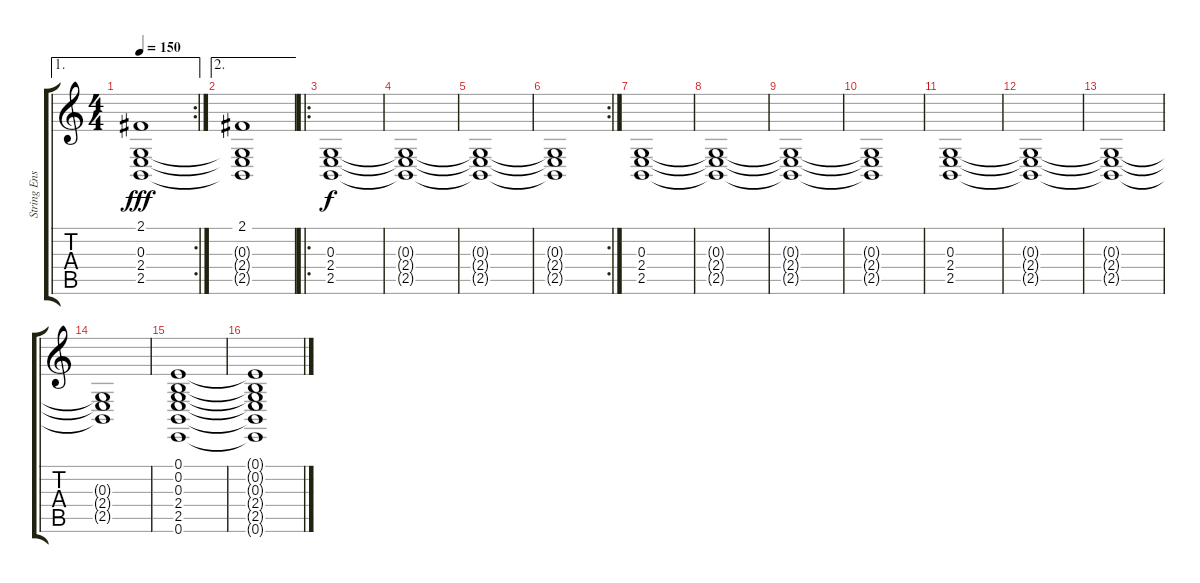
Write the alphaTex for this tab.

\track ("String Ensemble IV" "String Ens") {instrument stringensemble2}
\staff {score tabs}
\tuning (E4 B3 G3 D3 A2 E2) {hide}
\ae 1
\rc 2
\ts (4 4)
\tempo 150
\clef g2
\ks c
(2.1 0.3{t} 2.4{t} 2.5{t}).1{dy fff} |
\ae 2
(2.1 0.3{t} 2.4{t} 2.5{t}).1 |
\ro
(0.3 2.4 2.5).1{dy f} |
(0.3{t} 2.4{t} 2.5{t}).1 |
(0.3{t} 2.4{t} 2.5{t}).1 |
\rc 2
(0.3{t} 2.4{t} 2.5{t}).1 |
(0.3 2.4 2.5).1 |
(0.3{t} 2.4{t} 2.5{t}).1 |
(0.3{t} 2.4{t} 2.5{t}).1 |
(0.3{t} 2.4{t} 2.5{t}).1 |
(0.3 2.4 2.5).1 |
(0.3{t} 2.4{t} 2.5{t}).1 |
(0.3{t} 2.4{t} 2.5{t}).1 |
(0.3{t} 2.4{t} 2.5{t}).1 |
(0.1 0.2 0.3 2.4 2.5 0.6).1 |
(0.1{t} 0.2{t} 0.3{t} 2.4{t} 2.5{t} 0.6{t}).1
